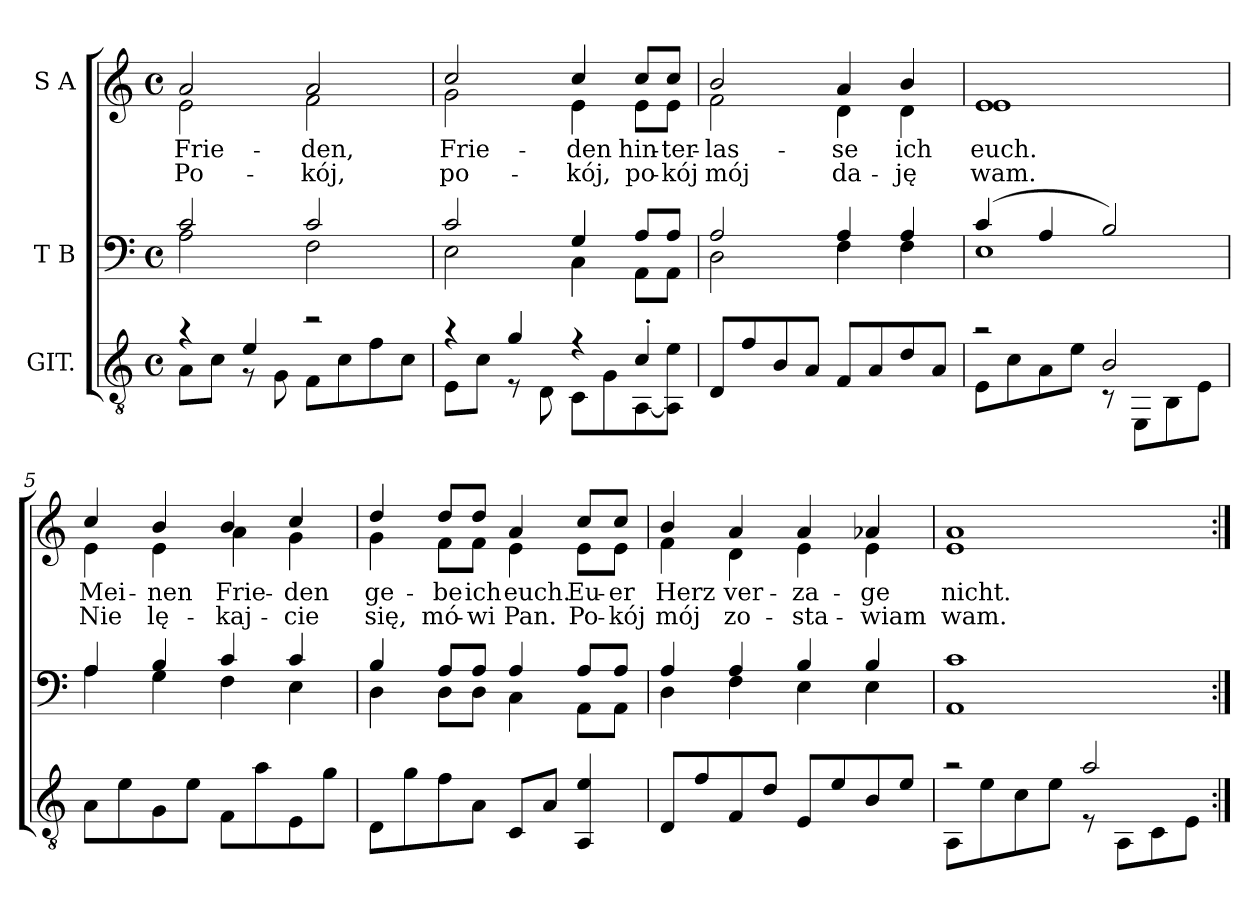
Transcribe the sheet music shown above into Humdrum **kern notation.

**kern	**kern	**kern	**text	**text
*part3	*part2	*part1	*part1	*part1
*staff3	*staff2	*staff1	*staff1	*staff1
*I"GIT.	*I"T B	*I"S A	*	*
*clefGv2	*clefF4	*clefG2	*	*
*k[]	*k[]	*k[]	*	*
*M4/4	*M4/4	*M4/4	*	*
*met(c)	*met(c)	*met(c)	*	*
*MM82	*MM82	*MM82	*	*
=1	=1	=1	=1	=1
*^	*^	*^	*	*
4r	8A\L	2c/	2A\	2a/	2e\	Frie-	Po-
.	8c\J	.	.	.	.	.	.
4e/	8r	.	.	.	.	.	.
.	8G\	.	.	.	.	.	.
2r	8F\L	2c/	2F\	2a/	2f\	-den,	-kój,
.	8c\	.	.	.	.	.	.
.	8f\	.	.	.	.	.	.
.	8c\J	.	.	.	.	.	.
=2	=2	=2	=2	=2	=2	=2	=2
4r	8E\L	2c/	2E\	2cc/	2g\	Frie-	po-
.	8c\J	.	.	.	.	.	.
4g/	8r	.	.	.	.	.	.
.	8D\	.	.	.	.	.	.
4r	8C\L	4G/	4C\	4cc/	4e\	-den	-kój,
.	8G\	.	.	.	.	.	.
4c'/	[8AA\	8A/L	8AA\L	8cc/L	8e\L	hin-	po-
.	8AA\] 8e\J	8A/J	8AA\J	8cc/J	8e\J	-ter-	-kój
*v	*v	*	*	*	*	*	*
=3	=3	=3	=3	=3	=3	=3
8D/L	2A/	2D\	2b/	2f\	-las-	mój
8f/	.	.	.	.	.	.
8B/	.	.	.	.	.	.
8A/J	.	.	.	.	.	.
8F/L	4A/	4F\	4a/	4d\	-se	da-
8A/	.	.	.	.	.	.
8d/	4A/	4F\	4b/	4d\	ich	-ję
8A/J	.	.	.	.	.	.
=4	=4	=4	=4	=4	=4	=4
*^	*	*	*	*	*	*
2r	8E\L	(4c/	1E	1e	1e	euch.	wam.
.	8c\	.	.	.	.	.	.
.	8A\	4A/	.	.	.	.	.
.	8e\J	.	.	.	.	.	.
2B/	8r	2B/)	.	.	.	.	.
.	8EE\L	.	.	.	.	.	.
.	8BB\	.	.	.	.	.	.
.	8E\J	.	.	.	.	.	.
*v	*v	*	*	*	*	*	*
=5	=5	=5	=5	=5	=5	=5
8A\L	4A/	4A\	4cc/	4e\	Mei-	Nie
8e\	.	.	.	.	.	.
8G\	4B/	4G\	4b/	4e\	-nen	lę-
8e\J	.	.	.	.	.	.
8F\L	4c/	4F\	4b/	4a\	Frie-	-kaj-
8a\	.	.	.	.	.	.
8E\	4c/	4E\	4cc/	4g\	-den	-cie
8g\J	.	.	.	.	.	.
=6	=6	=6	=6	=6	=6	=6
8D\L	4B/	4D\	4dd/	4g\	ge-	się,
8g\	.	.	.	.	.	.
8f\	8A/L	8D\L	8dd/L	8f\L	-be	mó-
8A\J	8A/J	8D\J	8dd/J	8f\J	ich	-wi
8C/L	4A/	4C\	4a/	4e\	euch.	Pan.
8A/J	.	.	.	.	.	.
4AA/ 4e/	8A/L	8AA\L	8cc/L	8e\L	Eu-	Po-
.	8A/J	8AA\J	8cc/J	8e\J	-er	-kój
=7	=7	=7	=7	=7	=7	=7
8D/L	4A/	4D\	4b/	4f\	Herz	mój
8f/	.	.	.	.	.	.
8F/	4A/	4F\	4a/	4d\	ver-	zo-
8d/J	.	.	.	.	.	.
8E/L	4B/	4E\	4a/	4e\	-za-	-sta-
8e/	.	.	.	.	.	.
8B/	4B/	4E\	4a-X/	4e\	-ge	-wiam
8e/J	.	.	.	.	.	.
=8	=8	=8	=8	=8	=8	=8
*^	*	*	*	*	*	*
2r	8AA\L	1c	1AA	1a	1e	nicht.	wam.
.	8e\	.	.	.	.	.	.
.	8c\	.	.	.	.	.	.
.	8e\J	.	.	.	.	.	.
2a/	8r	.	.	.	.	.	.
.	8AA\L	.	.	.	.	.	.
.	8C\	.	.	.	.	.	.
.	8E\J	.	.	.	.	.	.
*v	*v	*	*	*v	*v	*	*
*	*v	*v	*	*	*
=:|!	=:|!	=:|!	=:|!	=:|!
*-	*-	*-	*-	*-
